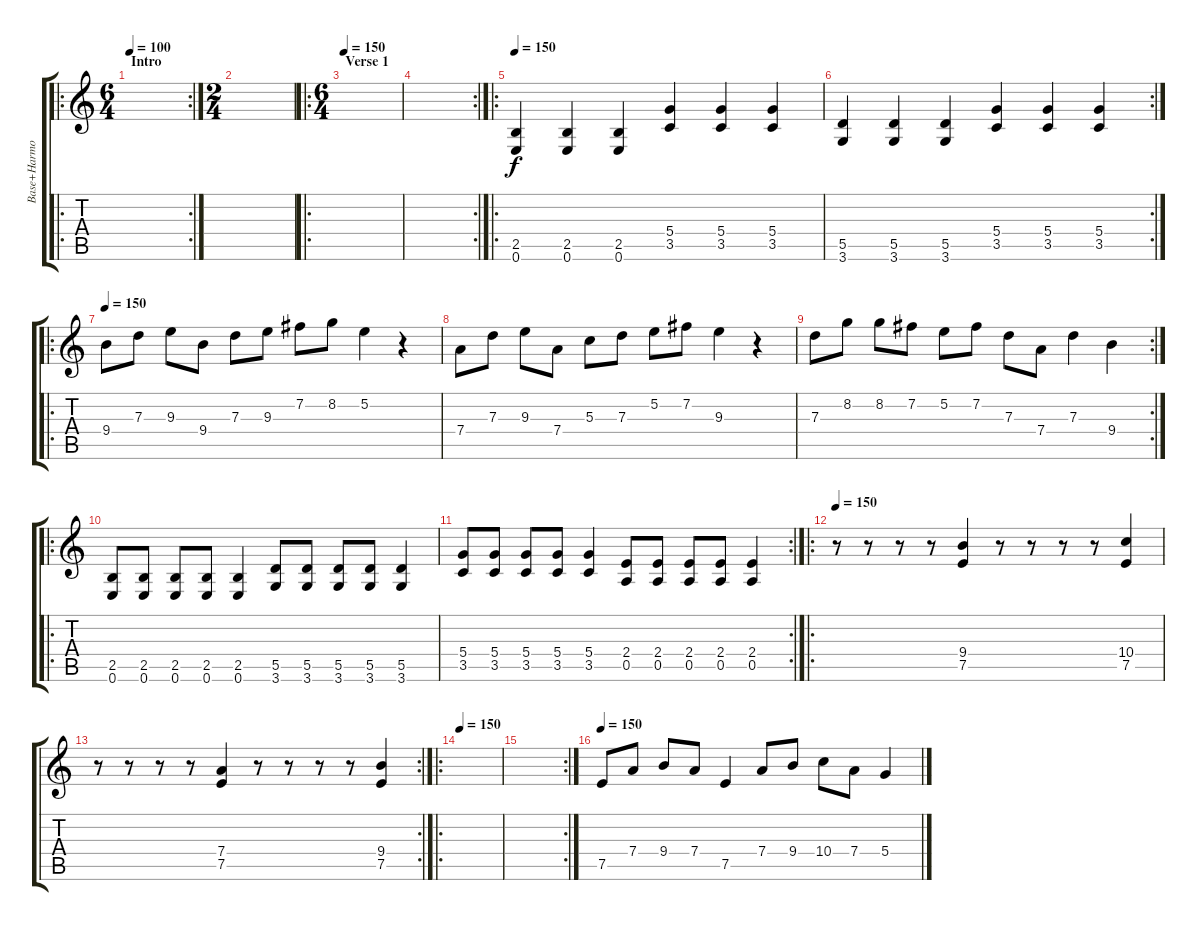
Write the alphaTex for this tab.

\track ("Base+Harmonizer" "Base+Harmo") {instrument distortionguitar}
\staff {score tabs}
\tuning (E4 B3 G3 D3 A2 E2) {hide}
\ro
\rc 2
\ts (6 4)
\section ("" "Intro")
\tempo 100
\clef g2
\ks c
|
\ts (2 4)
|
\ro
\ts (6 4)
\section ("" "Verse 1")
\tempo 150
|
\rc 2
|
\ro
\tempo 150
(2.5 0.6).4 (2.5 0.6).4 (2.5 0.6).4 (5.4 3.5).4 (5.4 3.5).4 (5.4 3.5).4 |
\rc 2
(5.5 3.6).4 (5.5 3.6).4 (5.5 3.6).4 (5.4 3.5).4 (5.4 3.5).4 (5.4 3.5).4 |
\ro
\tempo 150
9.4.8 7.3.8 9.3.8 9.4.8 7.3.8 9.3.8 7.2.8 8.2.8 5.2.4 r.4 |
7.4.8 7.3.8 9.3.8 7.4.8 5.3.8 7.3.8 5.2.8 7.2.8 9.3.4 r.4 |
\rc 2
7.3.8 8.2.8 8.2.8 7.2.8 5.2.8 7.2.8 7.3.8 7.4.8 7.3.4 9.4.4 |
\ro
(2.5 0.6).8 (2.5 0.6).8 (2.5 0.6).8 (2.5 0.6).8 (2.5 0.6).4 (5.5 3.6).8 (5.5 3.6).8 (5.5 3.6).8 (5.5 3.6).8 (5.5 3.6).4 |
\rc 2
(5.4 3.5).8 (5.4 3.5).8 (5.4 3.5).8 (5.4 3.5).8 (5.4 3.5).4 (2.4 0.5).8 (2.4 0.5).8 (2.4 0.5).8 (2.4 0.5).8 (2.4 0.5).4 |
\ro
\tempo 150
r.8 r.8 r.8 r.8 (9.4 7.5).4 r.8 r.8 r.8 r.8 (10.4 7.5).4 |
\rc 2
r.8 r.8 r.8 r.8 (7.4 7.5).4 r.8 r.8 r.8 r.8 (9.4 7.5).4 |
\ro
\tempo 150
|
\rc 2
|
\tempo 150
7.5.8{volume 14} 7.4.8 9.4.8 7.4.8 7.5.4 7.4.8 9.4.8 10.4.8 7.4.8 5.4.4
